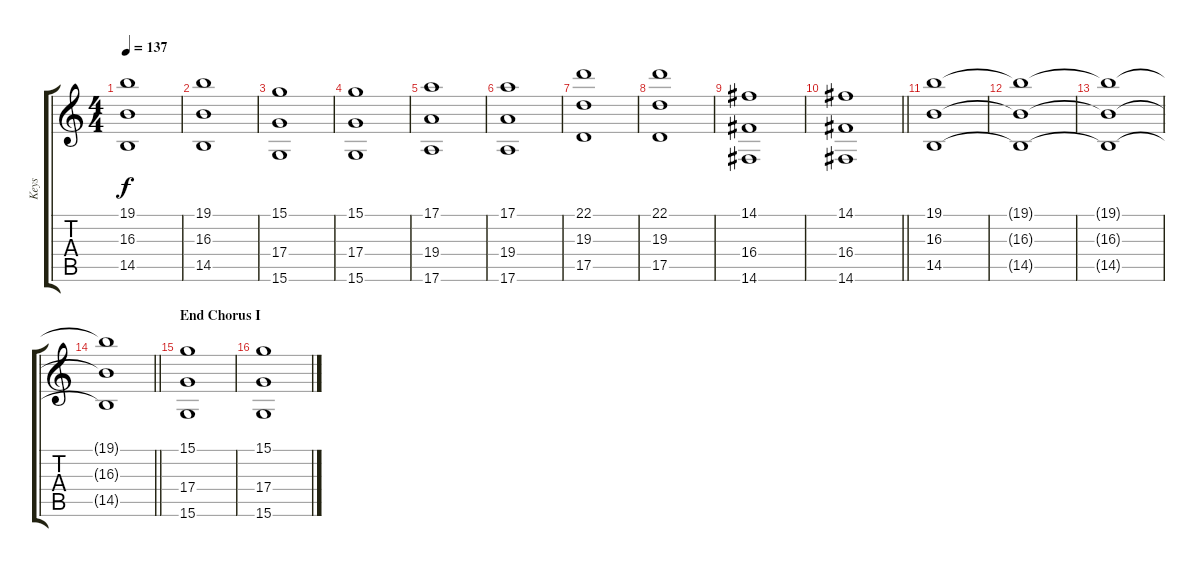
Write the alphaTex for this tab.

\track ("Keys" "Keys") {instrument synthstrings2}
\staff {score tabs}
\tuning (E4 B3 G3 D3 A2 E2) {hide}
\ts (4 4)
\tempo 137
\clef g2
\ks c
(19.1 16.3 14.5).1{dy f} |
(19.1 16.3 14.5).1 |
(15.1 17.4 15.6).1 |
(15.1 17.4 15.6).1 |
(17.1 19.4 17.6).1 |
(17.1 19.4 17.6).1 |
(22.1 19.3 17.5).1 |
(22.1 19.3 17.5).1 |
(14.1 16.4 14.6).1 |
\barLineRight lightlight
(14.1 16.4 14.6).1 |
\section ("" "")
(19.1 16.3 14.5).1 |
(19.1{t} 16.3{t} 14.5{t}).1 |
(19.1{t} 16.3{t} 14.5{t}).1 |
\barLineRight lightlight
(19.1{t} 16.3{t} 14.5{t}).1 |
\section ("" "End Chorus I")
(15.1 17.4 15.6).1 |
(15.1 17.4 15.6).1
